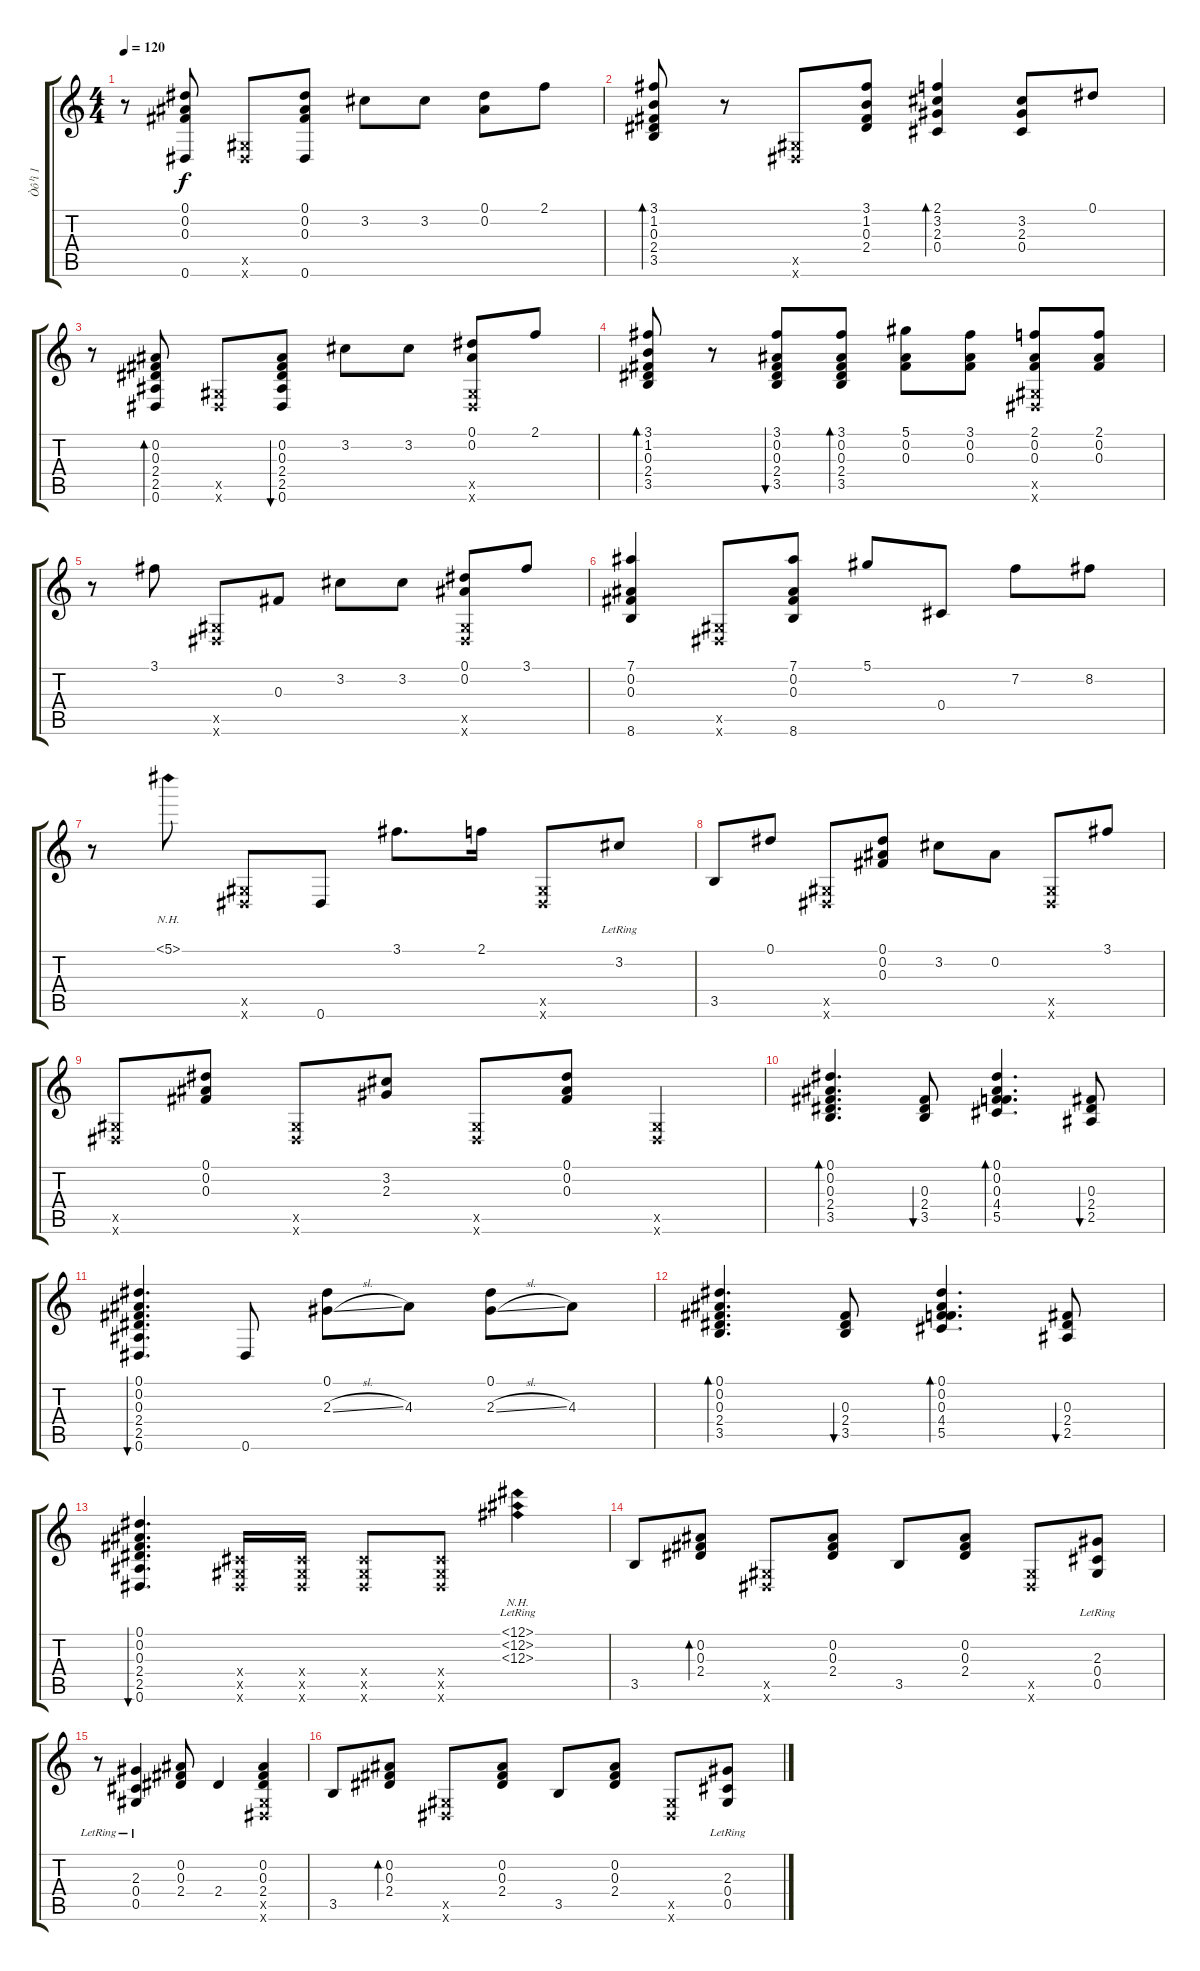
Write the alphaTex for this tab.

\track ("Òô¹ì 1" "Òô¹ì 1") {instrument acousticguitarsteel}
\staff {score tabs}
\tuning (Eb4 Bb3 Gb3 Db3 Ab2 Eb2) {hide}
\ts (4 4)
\tempo 120
\clef g2
\ks c
r.8{dy f} (0.1 0.2 0.3 0.6).8 (0.5{x} 0.6{x}).8 (0.1 0.2 0.3 0.6).8 3.2.8 3.2.8 (0.1 0.2).8 2.1.8 |
(3.1 1.2 0.3 2.4 3.5).8{bd 480} r.8 (0.5{x} 0.6{x}).8 (3.1 1.2 0.3 2.4).8 (2.1 3.2 2.3 0.4).4{bd 480} (3.2 2.3 0.4).8 0.1.8 |
r.8 (0.2 0.3 2.4 2.5 0.6).8{bd 480} (0.5{x} 0.6{x}).8 (0.2 0.3 2.4 2.5 0.6).8{bu 60} 3.2.8 3.2.8 (0.1 0.2 0.5{x} 0.6{x}).8 2.1.8 |
(3.1 1.2 0.3 2.4 3.5).8{bd 30} r.8 (3.1 0.2 0.3 2.4 3.5).8{bu 30} (3.1 0.2 0.3 2.4 3.5).8{bd 30} (5.1 0.2 0.3).8 (3.1 0.2 0.3).8 (2.1 0.2 0.3 0.5{x} 0.6{x}).8 (2.1 0.2 0.3).8 |
r.8 3.1.8 (0.5{x} 0.6{x}).8 0.3.8 3.2.8 3.2.8 (0.1 0.2 0.5{x} 0.6{x}).8 3.1.8 |
(7.1 0.2 0.3 8.6).4 (0.5{x} 0.6{x}).8 (7.1 0.2 0.3 8.6).8 5.1.8 0.4.8 7.2.8 8.2.8 |
r.8 5.1{nh}.8 (0.5{x} 0.6{x}).8 0.6.8 3.1.8{d} 2.1.16 (0.5{x} 0.6{x}).8 3.2{lr}.8 |
3.5.8 0.1.8 (0.5{x} 0.6{x}).8 (0.1 0.2 0.3).8 3.2.8 0.2.8 (0.5{x} 0.6{x}).8 3.1.8 |
(0.5{x} 0.6{x}).8 (0.1 0.2 0.3).8 (0.5{x} 0.6{x}).8 (3.2 2.3).8 (0.5{x} 0.6{x}).8 (0.1 0.2 0.3).8 (0.5{x} 0.6{x}).4 |
(0.1 0.2 0.3 2.4 3.5).4{d bd 240} (0.3 2.4 3.5).8{bu 60} (0.1 0.2 0.3 4.4 5.5).4{d bd 60} (0.3 2.4 2.5).8{bu 60} |
(0.1 0.2 0.3 2.4 2.5 0.6).4{d bu 120} 0.6.8 (0.1 2.3{sl}).8 4.3.8 (0.1 2.3{sl}).8 4.3.8 |
(0.1 0.2 0.3 2.4 3.5).4{d bd 240} (0.3 2.4 3.5).8{bu 60} (0.1 0.2 0.3 4.4 5.5).4{d bd 60} (0.3 2.4 2.5).8{bu 60} |
(0.1 0.2 0.3 2.4 2.5 0.6).4{d bu 120} (0.4{x} 0.5{x} 0.6{x}).16 (0.4{x} 0.5{x} 0.6{x}).16 (0.4{x} 0.5{x} 0.6{x}).8 (0.4{x} 0.5{x} 0.6{x}).8 (12.1{nh lr} 12.2{nh lr} 12.3{nh lr}).4 |
3.5.8 (0.2 0.3 2.4).8{bd 480} (0.5{x} 0.6{x}).8 (0.2 0.3 2.4).8 3.5.8 (0.2 0.3 2.4).8 (0.5{x} 0.6{x}).8 (2.3{lr} 0.4{lr} 0.5{lr}).8 |
r.8 (2.3{lr} 0.4{lr} 0.5{lr}).4 (0.2 0.3 2.4).8 2.4.4 (0.2 0.3 2.4 0.5{x} 0.6{x}).4 |
3.5.8 (0.2 0.3 2.4).8{bd 480} (0.5{x} 0.6{x}).8 (0.2 0.3 2.4).8 3.5.8 (0.2 0.3 2.4).8 (0.5{x} 0.6{x}).8 (2.3{lr} 0.4{lr} 0.5{lr}).8
